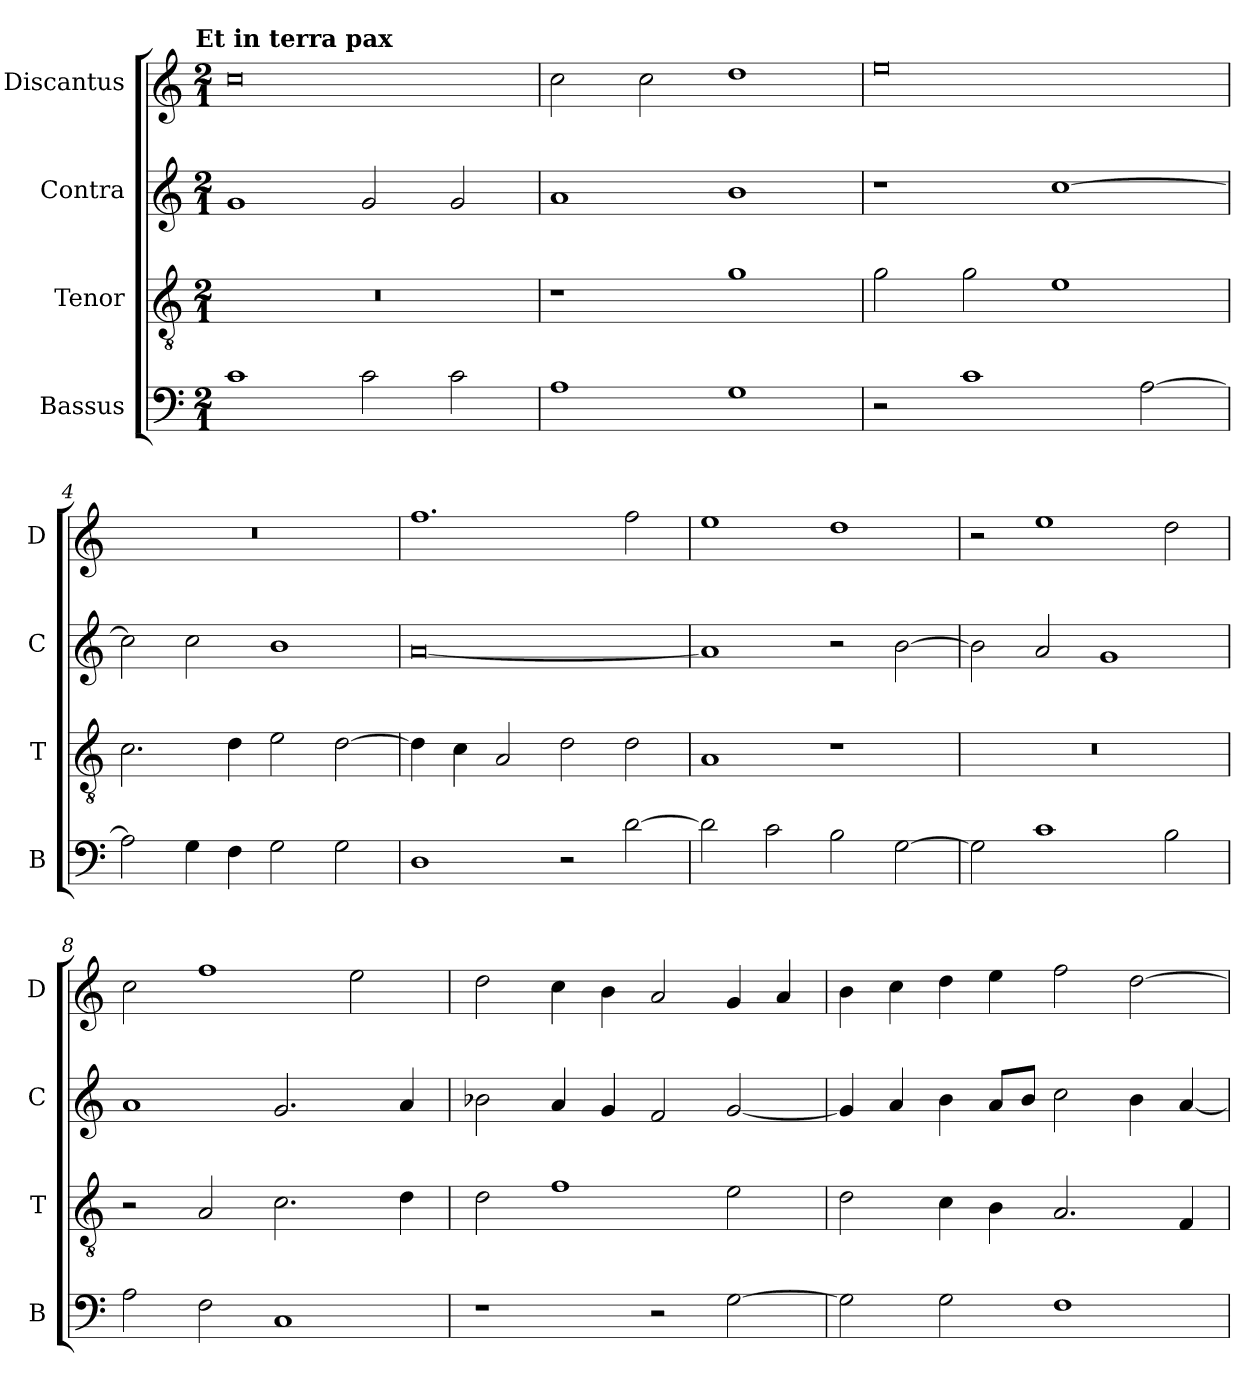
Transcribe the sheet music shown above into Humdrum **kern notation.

**kern	**kern	**kern	**kern
*part4	*part3	*part2	*part1
*staff4	*staff3	*staff2	*staff1
*I"Bassus	*I"Tenor	*I"Contra	*I"Discantus
*I'B	*I'T	*I'C	*I'D
*clefF4	*clefGv2	*clefG2	*clefG2
*k[]	*k[]	*k[]	*k[]
!!LO:TX:omd:t=Et in terra pax
*M2/1	*M2/1	*M2/1	*M2/1
=1	=1	=1	=1
1c	0r	1g	0cc
2c\	.	2g/	.
2c\	.	2g/	.
=2	=2	=2	=2
1A	1r	1a	2cc\
.	.	.	2cc\
1G	1g	1b	1dd
=3	=3	=3	=3
2r	2g\	1r	0ee
1c	2g\	.	.
.	1e	[1cc	.
[2A\	.	.	.
=4	=4	=4	=4
2A\]	2.c\	2cc\]	0r
4G\	.	2cc\	.
4F\	4d\	.	.
2G\	2e\	1b	.
2G\	[2d\	.	.
=5	=5	=5	=5
1D	4d\]	[0a	1.ff
.	4c\	.	.
.	2A/	.	.
2r	2d\	.	.
[2d\	2d\	.	2ff\
=6	=6	=6	=6
2d\]	1A	1a]	1ee
2c\	.	.	.
2B\	1r	2r	1dd
[2G\	.	[2b\	.
=7	=7	=7	=7
2G\]	0r	2b\]	2r
1c	.	2a/	1ee
.	.	1g	.
2B\	.	.	2dd\
=8	=8	=8	=8
2A\	2r	1a	2cc\
2F\	2A/	.	1ff
1C	2.c\	2.g/	.
.	.	.	2ee\
.	4d\	4a/	.
=9	=9	=9	=9
1r	2d\	2b-X\	2dd\
.	1f	4a/	4cc\
.	.	4g/	4b\
2r	.	2f/	2a/
[2G\	2e\	[2g/	4g/
.	.	.	4a/
=10	=10	=10	=10
2G\]	2d\	4g/]	4b\
.	.	4a/	4cc\
2G\	4c\	4b\	4dd\
.	4B\	8a/L	4ee\
.	.	8b/J	.
1F	2.A/	2cc\	2ff\
.	.	4b\	[2dd\
.	4F/	[4a/	.
=	=	=	=
*-	*-	*-	*-
